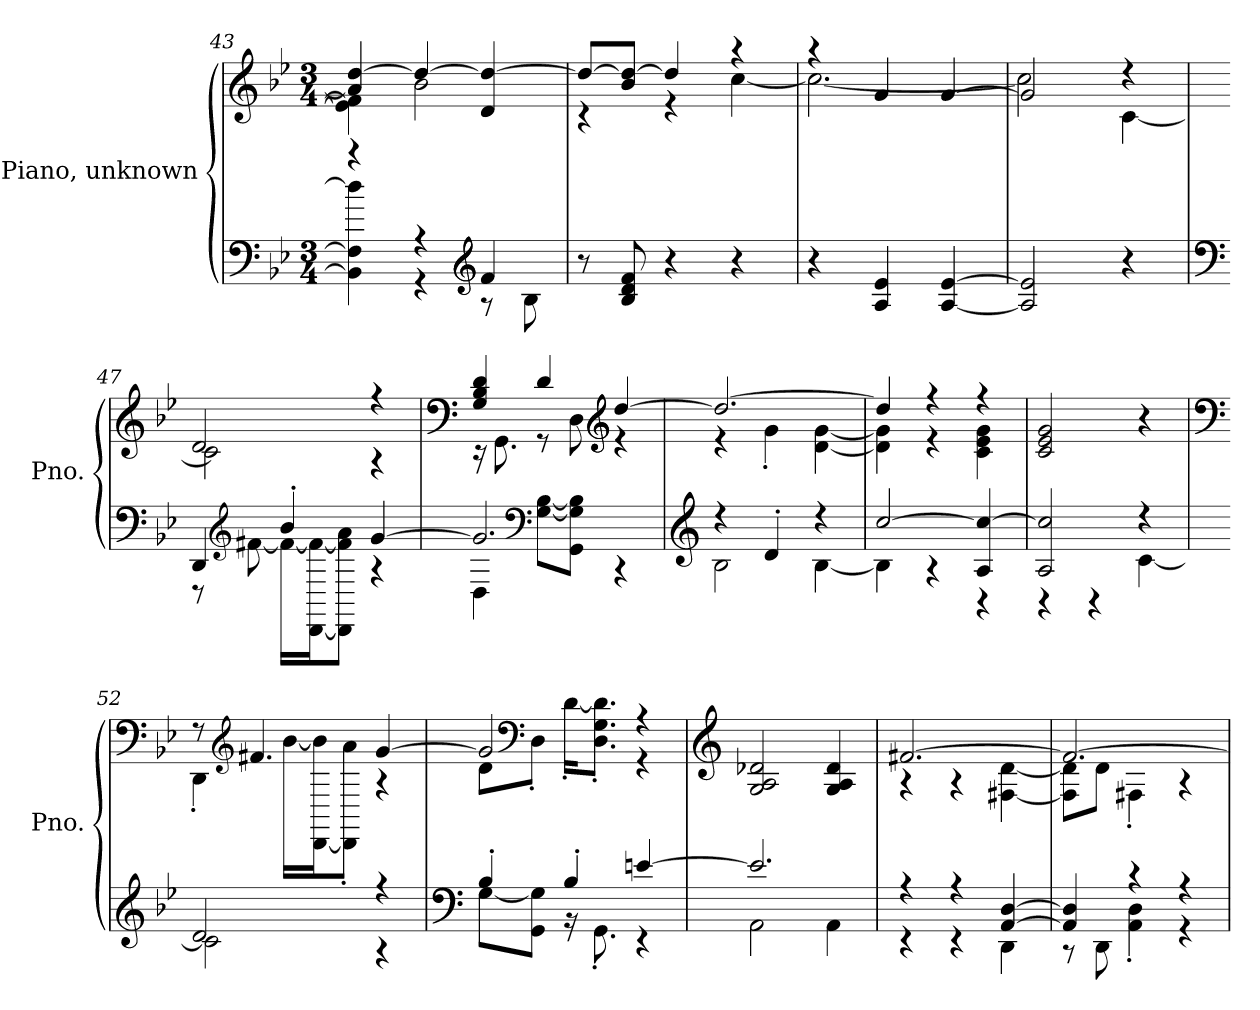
**kern	**kern
*part1	*part1
*staff2	*staff1
*I"Piano, unknown	*
*I'Pno.	*
*clefF4	*clefG2
*k[b-e-]	*k[b-e-]
*M3/4	*M3/4
=43	=43
*^	*^
4r	4BB-\] 4F\] 4dd-\]	4a/] [4dd/	4e-\] 4f\]
4r	4r	4dd/_	2b-\
*clefG2	*	*	*
4f/	8r	4d/ 4dd/_	.
.	8B-\	.	.
*v	*v	*	*
=44	=44	=44
8r	8dd/L_	4r
8B-/ 8d/ 8f/	8b-/ 8dd/_J	.
4r	4dd/]	4r
4r	4r	[4cc\
=45	=45	=45
4r	4r	2.cc\_
4A/ 4e-/	4g/	.
[4A/ [4e-/	[4g/	.
!!LO:LB:g=z	!!
=46	=46	=46
2A/] 2e-/]	2g/]	2cc\]
4r	4r	[4c\
=47	=47	=47
*clefF4	*	*
*^	*	*
4DD/	8r	2d/	2c\]
*clefG2	*	*	*
.	[8f#X\	.	.
4b-'/	16f#\LL_	.	.
.	[16DD\ 16f#\_J	.	.
.	8DD\] 8f#\] 8a\J	.	.
[4g/	4r	4r	4r
=48	=48	=48	=48
*	*	*clefF4	*
2.g/]	4D\	4G/ 4B-/ 4d/	16r
.	.	.	8.GG\
*clefF4	*	*	*
.	[8G\ [8B-\L	4d/	8r
.	8GG\ 8G\] 8B-\]J	.	8D\
*	*	*clefG2	*
.	4r	[4dd/	4r
=49	=49	=49	=49
*clefG2	*	*	*
4r	2B-\	2.dd/_	4r
4d'/	.	.	4g'\
4r	[4B-\	.	[4d\ [4g\
=50	=50	=50	=50
[2cc/	4B-\]	4dd/]	4d\] 4g\]
.	4r	4r	4r
4A/ 4cc/_	4r	4r	4c\ 4e-\ 4g\
*	*	*v	*v
=51	=51	=51
2A/ 2cc/]	4r	2c/ 2e-/ 2g/
.	4r	.
4r	[4c\	4r
!!LO:LB:g=z
=52	=52	=52
*	*	*clefF4
*	*	*^
2d/	2c\]	8r	4DD'\
*	*	*clefG2	*
.	.	4.f#X/	.
.	.	.	[16b-\LL
.	.	.	[16DD\ 16b-\]J
.	.	.	8DD\]' 8a\'J
4r	4r	[4g/	4r
=53	=53	=53	=53
*clefF4	*	*	*
4B-'/	[8G\L	2g/]	8d\L
*	*	*clefF4	*
.	8GG\ 8G\]J	.	8D'\J
4B-'/	16r	.	[16d'\KL
.	8.GG'\	.	8.D\' 8.G\' 8.d\]'J
[4en/	4r	4r	4r
*	*	*v	*v
=54	=54	=54
*	*	*clefG2
2.e/]	2AA\	2G/ 2A/ 2d-X/
.	4AA\	4G/ 4A/ 4d-/
=55	=55	=55
*	*	*^
4r	4r	[2.f#X/	4r
4r	4r	.	4r
[4AA/ [4D/	4DD\	.	[4F#X\ [4d\
=56	=56	=56	=56
4AA/] 4D/]	8r	2.f#/_	8F#\] 8d\]L
.	8DD\	.	8d\J
4r	4AA\' 4D\'	.	4F#X'\
4r	4r	.	4r
*v	*v	*	*
*	*v	*v
=	=
*-	*-
